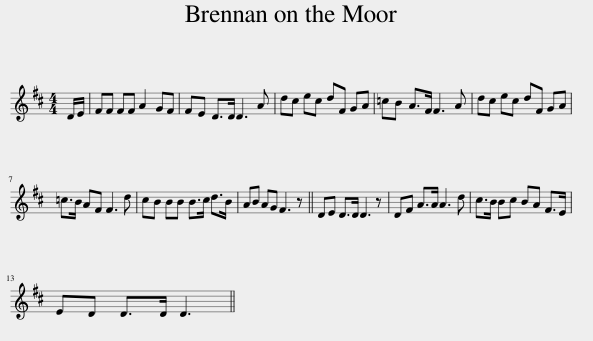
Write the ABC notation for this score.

X:1
L:1/8
M:4/4
I:linebreak $
K:D
V:1 treble
V:1
 D/E/ | FF FF A2 GF | FE D>D D3 A | dc ec dF GA | =cB A>F F3 A | %5
 dc ec dF GA |$ =c>B AF F3 d | cB BB B>c d>B | AB AG F3 z || DE D>D D3 z | %10
 DF A>A A3 d | c>B Bc BA F>E |$ ED D>D D3 || %13
